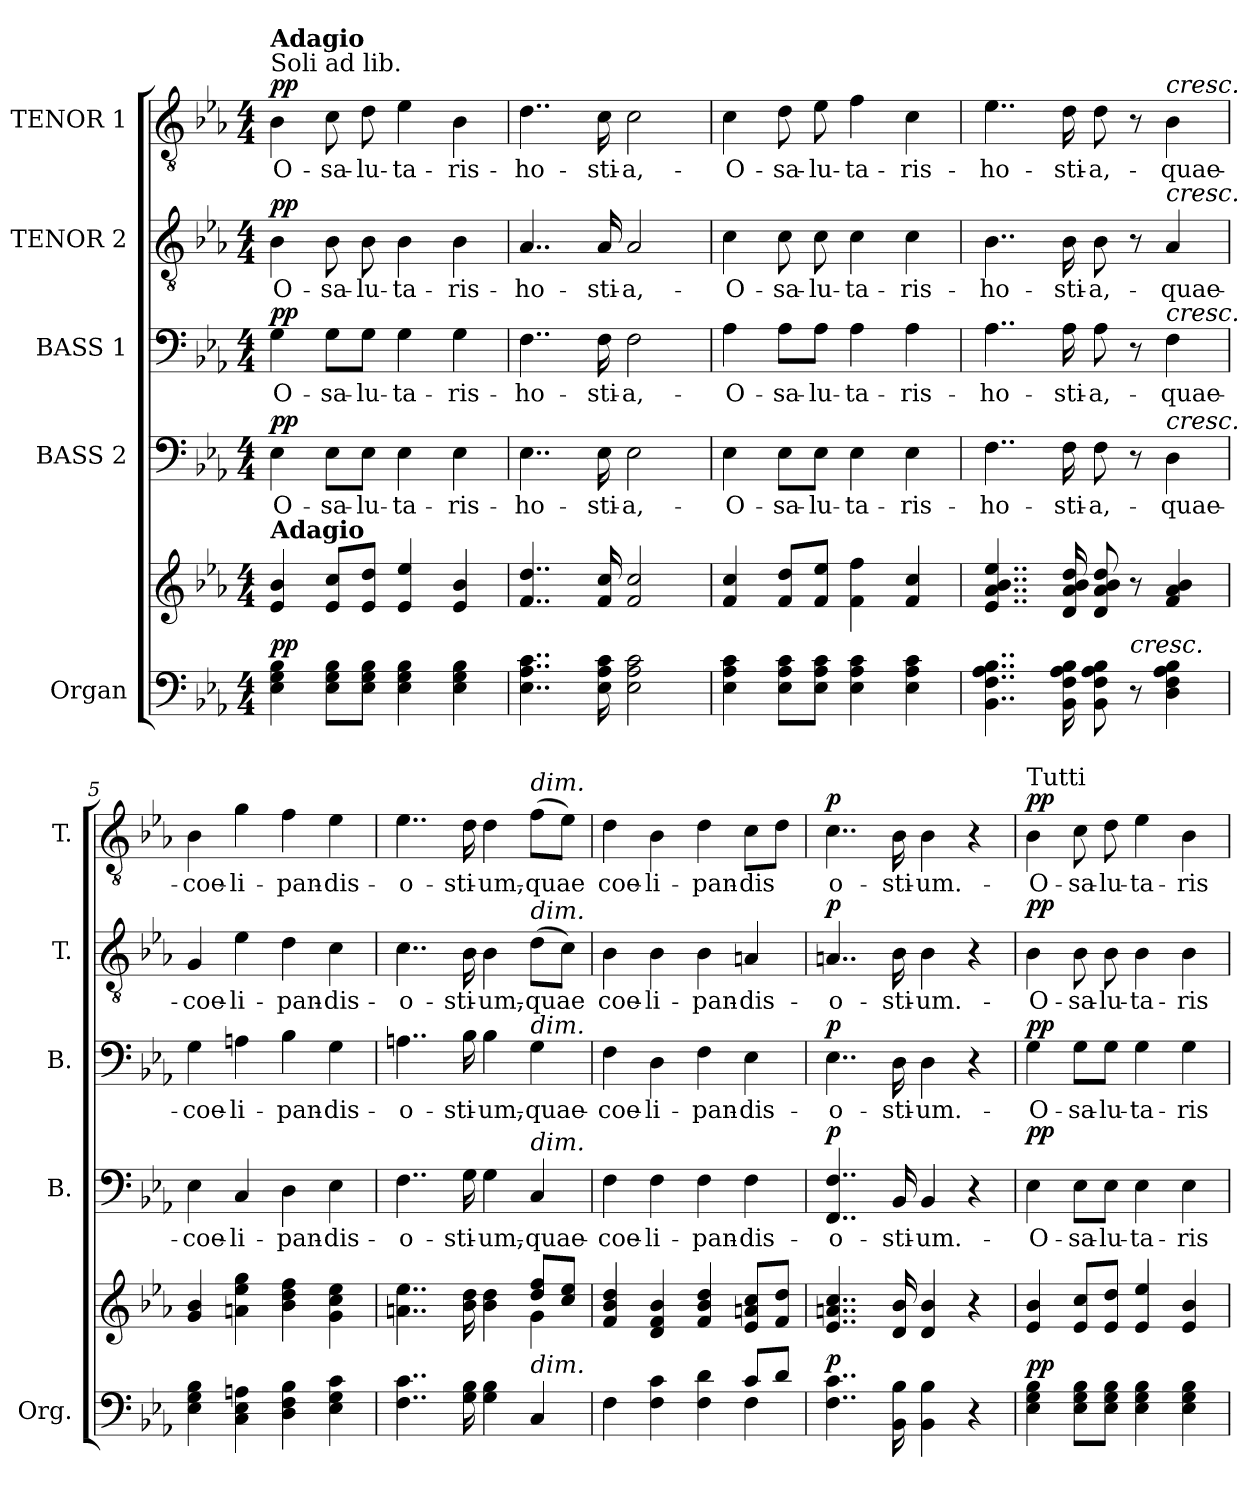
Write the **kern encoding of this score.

**kern	**kern	**dynam	**kern	**text	**dynam	**kern	**text	**dynam	**kern	**text	**dynam	**kern	**text	**dynam
*part5	*part5	*part5	*part4	*part4	*part4	*part3	*part3	*part3	*part2	*part2	*part2	*part1	*part1	*part1
*staff6	*staff5	*staff5/6	*staff4	*staff4	*staff4	*staff3	*staff3	*staff3	*staff2	*staff2	*staff2	*staff1	*staff1	*staff1
*I"Organ	*	*	*I"BASS 2	*	*	*I"BASS 1	*	*	*I"TENOR 2	*	*	*I"TENOR 1	*	*
*I'Org.	*	*	*I'B.	*	*	*I'B.	*	*	*I'T.	*	*	*I'T.	*	*
*clefF4	*clefG2	*	*clefF4	*	*	*clefF4	*	*	*clefGv2	*	*	*clefGv2	*	*
*	*	*	*	*	*	*	*	*	*ITrd7c12	*	*	*ITrd7c12	*	*
*k[b-e-a-]	*k[b-e-a-]	*	*k[b-e-a-]	*	*	*k[b-e-a-]	*	*	*k[b-e-a-]	*	*	*k[b-e-a-]	*	*
*E-:	*E-:	*	*E-:	*	*	*E-:	*	*	*E-:	*	*	*E-:	*	*
*M4/4	*M4/4	*	*M4/4	*	*	*M4/4	*	*	*M4/4	*	*	*M4/4	*	*
*MM60	*MM60	*	*MM60	*	*	*MM60	*	*	*MM60	*	*	*MM60	*	*
=1	=1	=1	=1	=1	=1	=1	=1	=1	=1	=1	=1	=1	=1	=1
!	!	!	!	!	!	!	!	!	!	!	!	!LO:TX:a:t=Soli ad lib.	!	!
!	!	!	!	!	!	!	!	!	!	!	!	!LO:TX:a:B:t=Adagio	!	!
!	!LO:TX:a:B:t=Adagio	!	!	!	!	!	!	!	!	!	!	!	!	!
!	!	!LO:DY:a=2	!	!LO:LY:b	!LO:DY:a	!	!LO:LY:b	!LO:DY:a	!	!LO:LY:b	!LO:DY:a	!	!LO:LY:b	!LO:DY:a
4E-\ 4G\ 4B-\	4e-/ 4b-/	pp	4E-\	O-	pp	4G\	O-	pp	4BB-\	O-	pp	4BB-\	O-	pp
!	!	!	!	!LO:LY:b	!	!	!LO:LY:b	!	!	!LO:LY:b	!	!	!LO:LY:b	!
8E-\ 8G\ 8B-\L	8e-/ 8cc/L	.	8E-\L	-sa-	.	8G\L	-sa-	.	8BB-\	-sa-	.	8C\	-sa-	.
!	!	!	!	!LO:LY:b	!	!	!LO:LY:b	!	!	!LO:LY:b	!	!	!LO:LY:b	!
8E-\ 8G\ 8B-\J	8e-/ 8dd/J	.	8E-\J	-lu-	.	8G\J	-lu-	.	8BB-\	-lu-	.	8D\	-lu-	.
!	!	!	!	!LO:LY:b	!	!	!LO:LY:b	!	!	!LO:LY:b	!	!	!LO:LY:b	!
4E-\ 4G\ 4B-\	4e-/ 4ee-/	.	4E-\	-ta-	.	4G\	-ta-	.	4BB-\	-ta-	.	4E-\	-ta-	.
!	!	!	!	!LO:LY:b	!	!	!LO:LY:b	!	!	!LO:LY:b	!	!	!LO:LY:b	!
4E-\ 4G\ 4B-\	4e-/ 4b-/	.	4E-\	-ris-	.	4G\	-ris-	.	4BB-\	-ris-	.	4BB-\	-ris-	.
=2	=2	=2	=2	=2	=2	=2	=2	=2	=2	=2	=2	=2	=2	=2
!	!	!	!	!LO:LY:b	!	!	!LO:LY:b	!	!	!LO:LY:b	!	!	!LO:LY:b	!
4..E-\ 4..A-\ 4..c\	4..f/ 4..dd/	.	4..E-\	-ho-	.	4..F\	-ho-	.	4..AA-/	-ho-	.	4..D\	-ho-	.
!	!	!	!	!LO:LY:b	!	!	!LO:LY:b	!	!	!LO:LY:b	!	!	!LO:LY:b	!
16E-\ 16A-\ 16c\	16f/ 16cc/	.	16E-\	-sti-	.	16F\	-sti-	.	16AA-/	-sti-	.	16C\	-sti-	.
!	!	!	!	!LO:LY:b	!	!	!LO:LY:b	!	!	!LO:LY:b	!	!	!LO:LY:b	!
2E-\ 2A-\ 2c\	2f/ 2cc/	.	2E-\	-a,-	.	2F\	-a,-	.	2AA-/	-a,-	.	2C\	-a,-	.
=3	=3	=3	=3	=3	=3	=3	=3	=3	=3	=3	=3	=3	=3	=3
!	!	!	!	!LO:LY:b	!	!	!LO:LY:b	!	!	!LO:LY:b	!	!	!LO:LY:b	!
4E-\ 4A-\ 4c\	4f/ 4cc/	.	4E-\	-O-	.	4A-\	-O-	.	4C\	-O-	.	4C\	-O-	.
!	!	!	!	!LO:LY:b	!	!	!LO:LY:b	!	!	!LO:LY:b	!	!	!LO:LY:b	!
8E-\ 8A-\ 8c\L	8f/ 8dd/L	.	8E-\L	-sa-	.	8A-\L	-sa-	.	8C\	-sa-	.	8D\	-sa-	.
!	!	!	!	!LO:LY:b	!	!	!LO:LY:b	!	!	!LO:LY:b	!	!	!LO:LY:b	!
8E-\ 8A-\ 8c\J	8f/ 8ee-/J	.	8E-\J	-lu-	.	8A-\J	-lu-	.	8C\	-lu-	.	8E-\	-lu-	.
!	!	!	!	!LO:LY:b	!	!	!LO:LY:b	!	!	!LO:LY:b	!	!	!LO:LY:b	!
4E-\ 4A-\ 4c\	4f\ 4ff\	.	4E-\	-ta-	.	4A-\	-ta-	.	4C\	-ta-	.	4F\	-ta-	.
!	!	!	!	!LO:LY:b	!	!	!LO:LY:b	!	!	!LO:LY:b	!	!	!LO:LY:b	!
4E-\ 4A-\ 4c\	4f/ 4cc/	.	4E-\	-ris-	.	4A-\	-ris-	.	4C\	-ris-	.	4C\	-ris-	.
=4	=4	=4	=4	=4	=4	=4	=4	=4	=4	=4	=4	=4	=4	=4
!	!	!	!	!LO:LY:b	!	!	!LO:LY:b	!	!	!LO:LY:b	!	!	!LO:LY:b	!
4..BB-\ 4..F\ 4..A-\ 4..B-\	4..e-/ 4..a-/ 4..b-/ 4..ee-/	.	4..F\	-ho-	.	4..A-\	-ho-	.	4..BB-\	-ho-	.	4..E-\	-ho-	.
!	!	!	!	!LO:LY:b	!	!	!LO:LY:b	!	!	!LO:LY:b	!	!	!LO:LY:b	!
16BB-\ 16F\ 16A-\ 16B-\	16d/ 16a-/ 16b-/ 16dd/	.	16F\	-sti-	.	16A-\	-sti-	.	16BB-\	-sti-	.	16D\	-sti-	.
!	!	!	!	!LO:LY:b	!	!	!LO:LY:b	!	!	!LO:LY:b	!	!	!LO:LY:b	!
8BB-\ 8F\ 8A-\ 8B-\	8d/ 8a-/ 8b-/ 8dd/	.	8F\	-a,-	.	8A-\	-a,-	.	8BB-\	-a,-	.	8D\	-a,-	.
!LO:TX:a:i:t=cresc.	!	!	!	!	!	!	!	!	!	!	!	!	!	!
8r	8r	.	8r	.	.	8r	.	.	8r	.	.	8r	.	.
!	!	!	!	!	!	!	!	!	!	!	!	!LO:TX:a:i:t=cresc.	!	!
!	!	!	!	!	!	!	!	!	!LO:TX:a:i:t=cresc.	!	!	!	!	!
!	!	!	!	!	!	!LO:TX:a:i:t=cresc.	!	!	!	!	!	!	!	!
!	!	!	!LO:TX:a:i:t=cresc.	!	!	!	!	!	!	!	!	!	!	!
!	!	!	!	!LO:LY:b	!	!	!LO:LY:b	!	!	!LO:LY:b	!	!	!LO:LY:b	!
4D\ 4F\ 4A-\ 4B-\	4f/ 4a-/ 4b-/	.	4D\	-quae-	.	4F\	-quae-	.	4AA-/	-quae-	.	4BB-\	-quae-	.
=5	=5	=5	=5	=5	=5	=5	=5	=5	=5	=5	=5	=5	=5	=5
!	!	!	!	!LO:LY:b	!	!	!LO:LY:b	!	!	!LO:LY:b	!	!	!LO:LY:b	!
4E-\ 4G\ 4B-\	4g/ 4b-/	.	4E-\	-coe-	.	4G\	-coe-	.	4GG/	-coe-	.	4BB-\	-coe-	.
!	!	!	!	!LO:LY:b	!	!	!LO:LY:b	!	!	!LO:LY:b	!	!	!LO:LY:b	!
4C\ 4E-\ 4An\	4an\ 4ee-\ 4gg\	.	4C/	-li-	.	4An\	-li-	.	4E-\	-li-	.	4G\	-li-	.
!	!	!	!	!LO:LY:b	!	!	!LO:LY:b	!	!	!LO:LY:b	!	!	!LO:LY:b	!
4D\ 4F\ 4B-\	4b-\ 4dd\ 4ff\	.	4D\	-pan-	.	4B-\	-pan-	.	4D\	-pan-	.	4F\	-pan-	.
!	!	!	!	!LO:LY:b	!	!	!LO:LY:b	!	!	!LO:LY:b	!	!	!LO:LY:b	!
4E-\ 4G\ 4c\	4g\ 4cc\ 4ee-\	.	4E-\	-dis-	.	4G\	-dis-	.	4C\	-dis-	.	4E-\	-dis-	.
=6	=6	=6	=6	=6	=6	=6	=6	=6	=6	=6	=6	=6	=6	=6
*	*^	*	*	*	*	*	*	*	*	*	*	*	*	*
!	!	!	!	!	!LO:LY:b	!	!	!LO:LY:b	!	!	!LO:LY:b	!	!	!LO:LY:b	!
4..F\ 4..c\	4..an\ 4..ee-\	2.ryy	.	4..F\	-o-	.	4..An\	-o-	.	4..C\	-o-	.	4..E-\	-o-	.
!	!	!	!	!	!LO:LY:b	!	!	!LO:LY:b	!	!	!LO:LY:b	!	!	!LO:LY:b	!
16G\ 16B-\	16b-\ 16dd\	.	.	16G\	-sti-	.	16B-\	-sti-	.	16BB-\	-sti-	.	16D\	-sti-	.
!	!	!	!	!	!LO:LY:b	!	!	!LO:LY:b	!	!	!LO:LY:b	!	!	!LO:LY:b	!
4G\ 4B-\	4b-\ 4dd\	.	.	4G\	-um,-	.	4B-\	-um,-	.	4BB-\	-um,-	.	4D\	-um,-	.
!	!	!	!	!	!	!	!	!	!	!	!	!	!LO:TX:a:i:t=dim.	!	!
!	!	!	!	!	!	!	!	!	!	!LO:TX:a:i:t=dim.	!	!	!	!	!
!	!	!	!	!	!	!	!LO:TX:a:i:t=dim.	!	!	!	!	!	!	!	!
!	!	!	!	!LO:TX:a:i:t=dim.	!	!	!	!	!	!	!	!	!	!	!
!LO:TX:a:i:t=dim.	!	!	!	!	!	!	!	!	!	!	!	!	!	!	!
!	!	!	!	!	!LO:LY:b	!	!	!LO:LY:b	!	!	!LO:LY:b	!	!	!LO:LY:b	!
4C/	8dd/ 8ff/L	4g\	.	4C/	-quae-	.	4G\	-quae-	.	(>8D\L	-quae	.	(>8F\L	-quae	.
.	8cc/ 8ee-/J	.	.	.	.	.	.	.	.	8C\J)	.	.	8E-\J)	.	.
*	*v	*v	*	*	*	*	*	*	*	*	*	*	*	*	*
=7	=7	=7	=7	=7	=7	=7	=7	=7	=7	=7	=7	=7	=7	=7
*^	*	*	*	*	*	*	*	*	*	*	*	*	*	*
!	!	!	!	!	!LO:LY:b	!	!	!LO:LY:b	!	!	!LO:LY:b	!	!	!LO:LY:b	!
2.ryy	4F\	4f/ 4b-/ 4dd/	.	4F\	-coe-	.	4F\	-coe-	.	4BB-\	coe-	.	4D\	coe-	.
!	!	!	!	!	!LO:LY:b	!	!	!LO:LY:b	!	!	!LO:LY:b	!	!	!LO:LY:b	!
.	4F\ 4c\	4d/ 4f/ 4b-/	.	4F\	-li-	.	4D\	-li-	.	4BB-\	-li-	.	4BB-\	-li-	.
!	!	!	!	!	!LO:LY:b	!	!	!LO:LY:b	!	!	!LO:LY:b	!	!	!LO:LY:b	!
.	4F\ 4d\	4f/ 4b-/ 4dd/	.	4F\	-pan-	.	4F\	-pan-	.	4BB-\	-pan-	.	4D\	-pan-	.
!	!	!	!	!	!LO:LY:b	!	!	!LO:LY:b	!	!	!LO:LY:b	!	!	!LO:LY:b	!
8c/L	4F\	8e-/ 8an/ 8cc/L	.	4F\	-dis-	.	4E-\	-dis-	.	4AAn/	-dis-	.	8C\L	-dis	.
8d/J	.	8f/ 8dd/J	.	.	.	.	.	.	.	.	.	.	8D\J	.	.
*v	*v	*	*	*	*	*	*	*	*	*	*	*	*	*	*
!!LO:LB:g=z
=8	=8	=8	=8	=8	=8	=8	=8	=8	=8	=8	=8	=8	=8	=8
!	!	!LO:DY:a=2	!	!LO:LY:b	!LO:DY:a	!	!LO:LY:b	!LO:DY:a	!	!LO:LY:b	!LO:DY:a	!	!LO:LY:b	!LO:DY:a
4..F\ 4..c\	4..e-/ 4..an/ 4..cc/	p	4..FF/ 4..F/	-o-	p	4..E-\	-o-	p	4..AAn/	-o-	p	4..C\	o-	p
!	!	!	!	!LO:LY:b	!	!	!LO:LY:b	!	!	!LO:LY:b	!	!	!LO:LY:b	!
16BB-\ 16B-\	16d/ 16b-/	.	16BB-/	-sti-	.	16D\	-sti-	.	16BB-\	-sti-	.	16BB-\	-sti-	.
!	!	!	!	!LO:LY:b	!	!	!LO:LY:b	!	!	!LO:LY:b	!	!	!LO:LY:b	!
4BB-\ 4B-\	4d/ 4b-/	.	4BB-/	-um.-	.	4D\	-um.-	.	4BB-\	-um.-	.	4BB-\	-um.-	.
4r	4r	.	4r	.	.	4r	.	.	4r	.	.	4r	.	.
=9	=9	=9	=9	=9	=9	=9	=9	=9	=9	=9	=9	=9	=9	=9
!	!	!	!	!	!	!	!	!	!	!	!	!LO:TX:a:t=Tutti	!	!
!	!	!LO:DY:a=2	!	!LO:LY:b	!LO:DY:a	!	!LO:LY:b	!LO:DY:a	!	!LO:LY:b	!LO:DY:a	!	!LO:LY:b	!LO:DY:a
4E-\ 4G\ 4B-\	4e-/ 4b-/	pp	4E-\	-O-	pp	4G\	-O-	pp	4BB-\	-O-	pp	4BB-\	-O-	pp
!	!	!	!	!LO:LY:b	!	!	!LO:LY:b	!	!	!LO:LY:b	!	!	!LO:LY:b	!
8E-\ 8G\ 8B-\L	8e-/ 8cc/L	.	8E-\L	-sa-	.	8G\L	-sa-	.	8BB-\	-sa-	.	8C\	-sa-	.
!	!	!	!	!LO:LY:b	!	!	!LO:LY:b	!	!	!LO:LY:b	!	!	!LO:LY:b	!
8E-\ 8G\ 8B-\J	8e-/ 8dd/J	.	8E-\J	-lu-	.	8G\J	-lu-	.	8BB-\	-lu-	.	8D\	-lu-	.
!	!	!	!	!LO:LY:b	!	!	!LO:LY:b	!	!	!LO:LY:b	!	!	!LO:LY:b	!
4E-\ 4G\ 4B-\	4e-/ 4ee-/	.	4E-\	-ta-	.	4G\	-ta-	.	4BB-\	-ta-	.	4E-\	-ta-	.
!	!	!	!	!LO:LY:b	!	!	!LO:LY:b	!	!	!LO:LY:b	!	!	!LO:LY:b	!
4E-\ 4G\ 4B-\	4e-/ 4b-/	.	4E-\	-ris-	.	4G\	-ris-	.	4BB-\	-ris-	.	4BB-\	-ris-	.
=	=	=	=	=	=	=	=	=	=	=	=	=	=	=
*-	*-	*-	*-	*-	*-	*-	*-	*-	*-	*-	*-	*-	*-	*-
